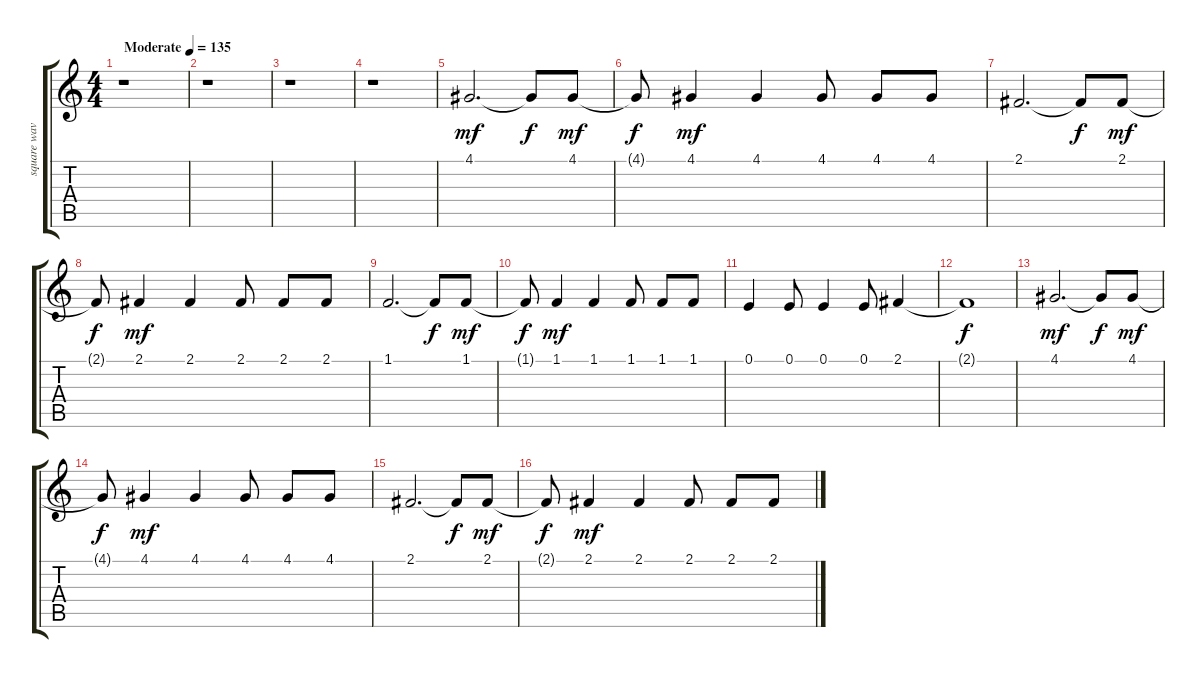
\track ("square wave" "square wav") {instrument lead1square}
\staff {score tabs}
\tuning (E4 B3 G3 D3 A2 E2) {hide}
\ts (4 4)
\tempo (135 "Moderate")
\clef g2
\ks c
r.1{dy mf instrument lead1square} |
r.1 |
r.1 |
r.1 |
4.1.2{d} 4.1{t}.8{dy f} 4.1.8{dy mf} |
4.1{t}.8{dy f} 4.1.4{dy mf} 4.1.4 4.1.8 4.1.8 4.1.8 |
2.1.2{d} 2.1{t}.8{dy f} 2.1.8{dy mf} |
2.1{t}.8{dy f} 2.1.4{dy mf} 2.1.4 2.1.8 2.1.8 2.1.8 |
1.1.2{d} 1.1{t}.8{dy f} 1.1.8{dy mf} |
1.1{t}.8{dy f} 1.1.4{dy mf} 1.1.4 1.1.8 1.1.8 1.1.8 |
0.1.4 0.1.8 0.1.4 0.1.8 2.1.4 |
2.1{t}.1{dy f} |
4.1.2{d dy mf} 4.1{t}.8{dy f} 4.1.8{dy mf} |
4.1{t}.8{dy f} 4.1.4{dy mf} 4.1.4 4.1.8 4.1.8 4.1.8 |
2.1.2{d} 2.1{t}.8{dy f} 2.1.8{dy mf} |
2.1{t}.8{dy f} 2.1.4{dy mf} 2.1.4 2.1.8 2.1.8 2.1.8
